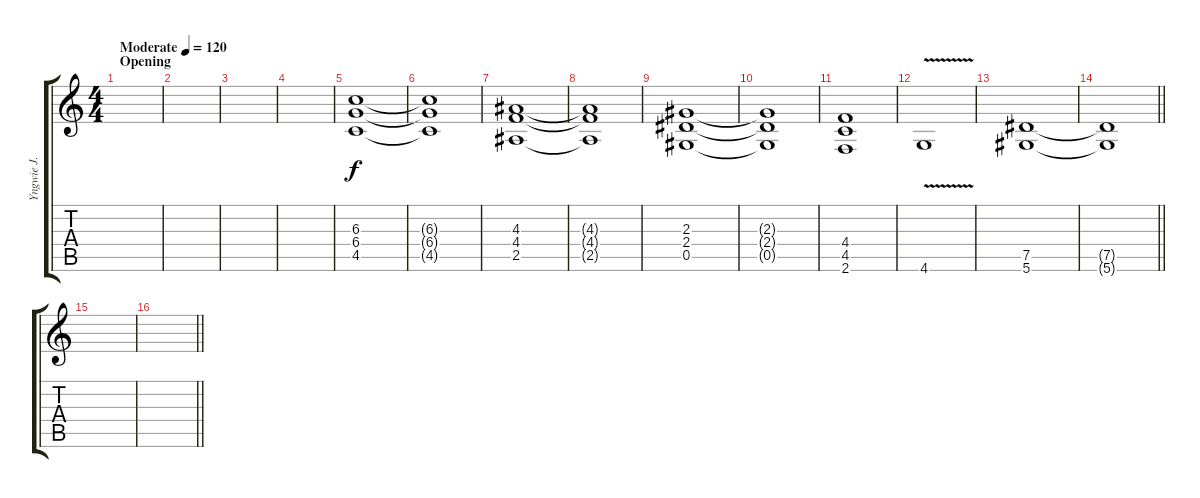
\track ("Yngwie J. Malmsteen" "Yngwie J. ") {instrument overdrivenguitar}
\staff {score tabs}
\tuning (Eb4 Bb3 Gb3 Db3 Ab2 Eb2) {hide}
\ts (4 4)
\section ("" "Opening")
\tempo (120 "Moderate")
\clef g2
\ks c
|
|
|
|
(6.3 6.4 4.5).1 |
(6.3{t} 6.4{t} 4.5{t}).1 |
(4.3 4.4 2.5).1 |
(4.3{t} 4.4{t} 2.5{t}).1 |
(2.3 2.4 0.5).1 |
(2.3{t} 2.4{t} 0.5{t}).1 |
(4.4 4.5 2.6).1 |
4.6{v}.1 |
(7.5 5.6).1 |
\barLineRight lightlight
(7.5{t} 5.6{t}).1 |
|
\barLineRight lightlight
